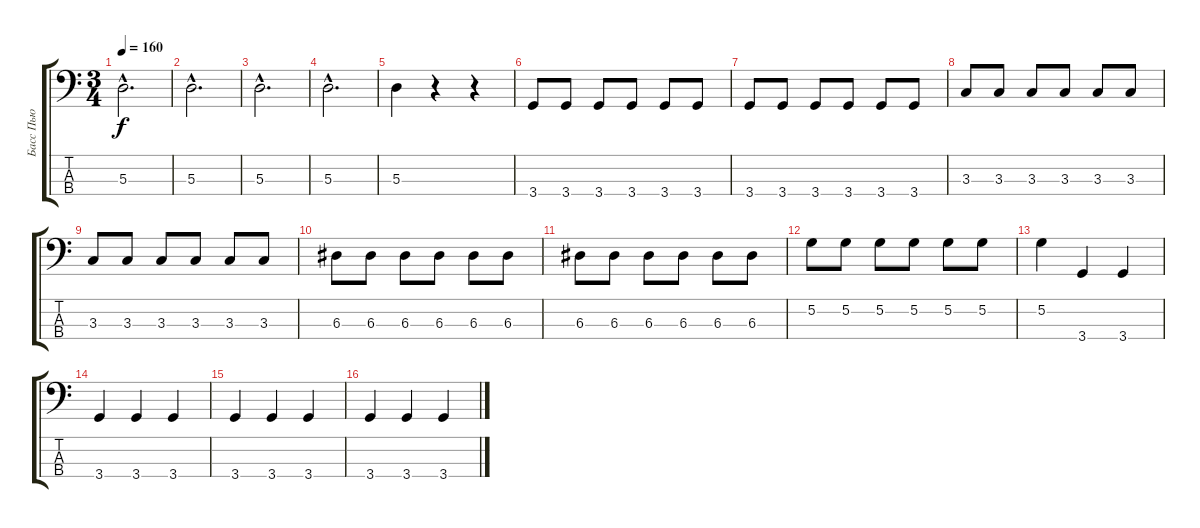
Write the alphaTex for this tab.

\track ("Басс Пью" "Басс Пью") {instrument acousticguitarnylon}
\staff {score tabs}
\tuning (G2 D2 A1 E1) {hide}
\ts (3 4)
\tempo 160
\clef f4
\ks c
5.3{hac}.2{d dy f} |
5.3{hac}.2{d} |
5.3{hac}.2{d} |
5.3{hac}.2{d} |
5.3.4 r.4 r.4 |
3.4.8 3.4.8 3.4.8 3.4.8 3.4.8 3.4.8 |
3.4.8 3.4.8 3.4.8 3.4.8 3.4.8 3.4.8 |
3.3.8 3.3.8 3.3.8 3.3.8 3.3.8 3.3.8 |
3.3.8 3.3.8 3.3.8 3.3.8 3.3.8 3.3.8 |
6.3.8 6.3.8 6.3.8 6.3.8 6.3.8 6.3.8 |
6.3.8 6.3.8 6.3.8 6.3.8 6.3.8 6.3.8 |
5.2.8 5.2.8 5.2.8 5.2.8 5.2.8 5.2.8 |
5.2.4 3.4.4 3.4.4 |
3.4.4 3.4.4 3.4.4 |
3.4.4 3.4.4 3.4.4 |
3.4.4 3.4.4 3.4.4
